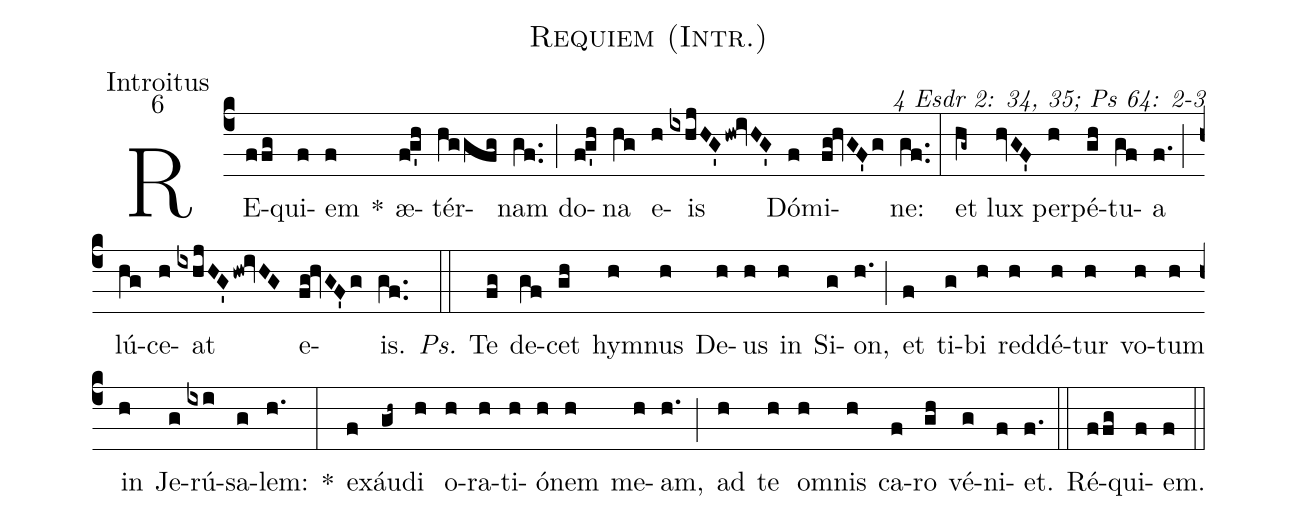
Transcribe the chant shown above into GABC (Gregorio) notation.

name: Requiem (Intr.);
office-part: Introitus;
mode: 6;
commentary: 4 Esdr 2: 34, 35; Ps 64: 2-3;
%%
(c4) RE(ffg)qui(f)em(f) *() æ(f!g'h)tér(hggfg)nam(gf..) (;) do(f!g'h)na(hg) e(h)is(ixhjHG'hw!ivHG') Dó(f)mi(fg!hvGF'g)ne:(gf..) (:)
et(hg~) lux(hvGF') per(h)pé(gh)tu(gf)a(f.) (;) lú(hg)ce(h)at(ixhjHG'hw!ivHG) e(fg!hvGF'g)is.(gf..) (::)
<i>Ps.</i> Te(fg) de(gf)cet(gh) hym(h)nus(h) De(h)us(h) in(h) Si(g)on,(h.) (;) et(f) ti(g)bi(h) red(h)dé(h)tur(h) vo(h)tum(h) in(h) Je(g)rú(ixi)sa(g)lem:(h.) *(:)
ex(f)áu(gh~)di(h) o(h)ra(h)ti(h)ó(h)nem(h) me(h)am,(h.) (;) ad(h) te(h) om(h)nis(h) ca(f)ro(gh) vé(g)ni(f)et.(f.) (::)
Ré(ffg)qui(f)em.(f) (::)
